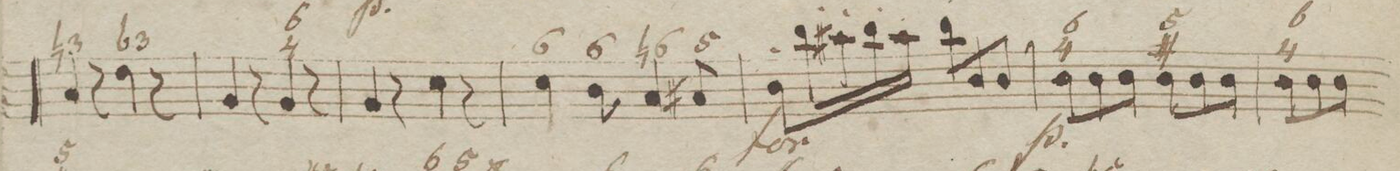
**kern	**fba	**dynam
*I"Organ.	*	*
*clefF4	*	*
*k[b-e-]	*	*
*M6/8	*	*
4C/	n3	.
8r	.	.
4F\	-3	.
8r	.	.
=31	=31	=31
4BB-/	.	.
8r	.	.
4BB-/	6 4	.
8r	.	.
=32	=32	=32
4BB-/	.	.
8r	.	.
4E-\	.	.
8r	.	.
=33	=33	=33
4E-\	6	.
8D\	6	.
4C/	n6	.
8C#X/	5	.
=34	=34	=34
8D'\L	.	f
*16\right	*	*
16d'\L	.	.
16c#X'\	.	.
16d'\	.	.
16c#'\JJ	.	.
8d'>\L	.	.
8D/	.	.
8D/J	.	.
=35	=35	=35
8D\L	6 4	p
8D\	.	.
8D\J	.	.
8D\L	5 #	.
8D\	.	.
8D\J	.	.
=36	=36	=36
8D\L	6 4	.
8D\	.	.
8D\J	.	.
*-	*-	*-
